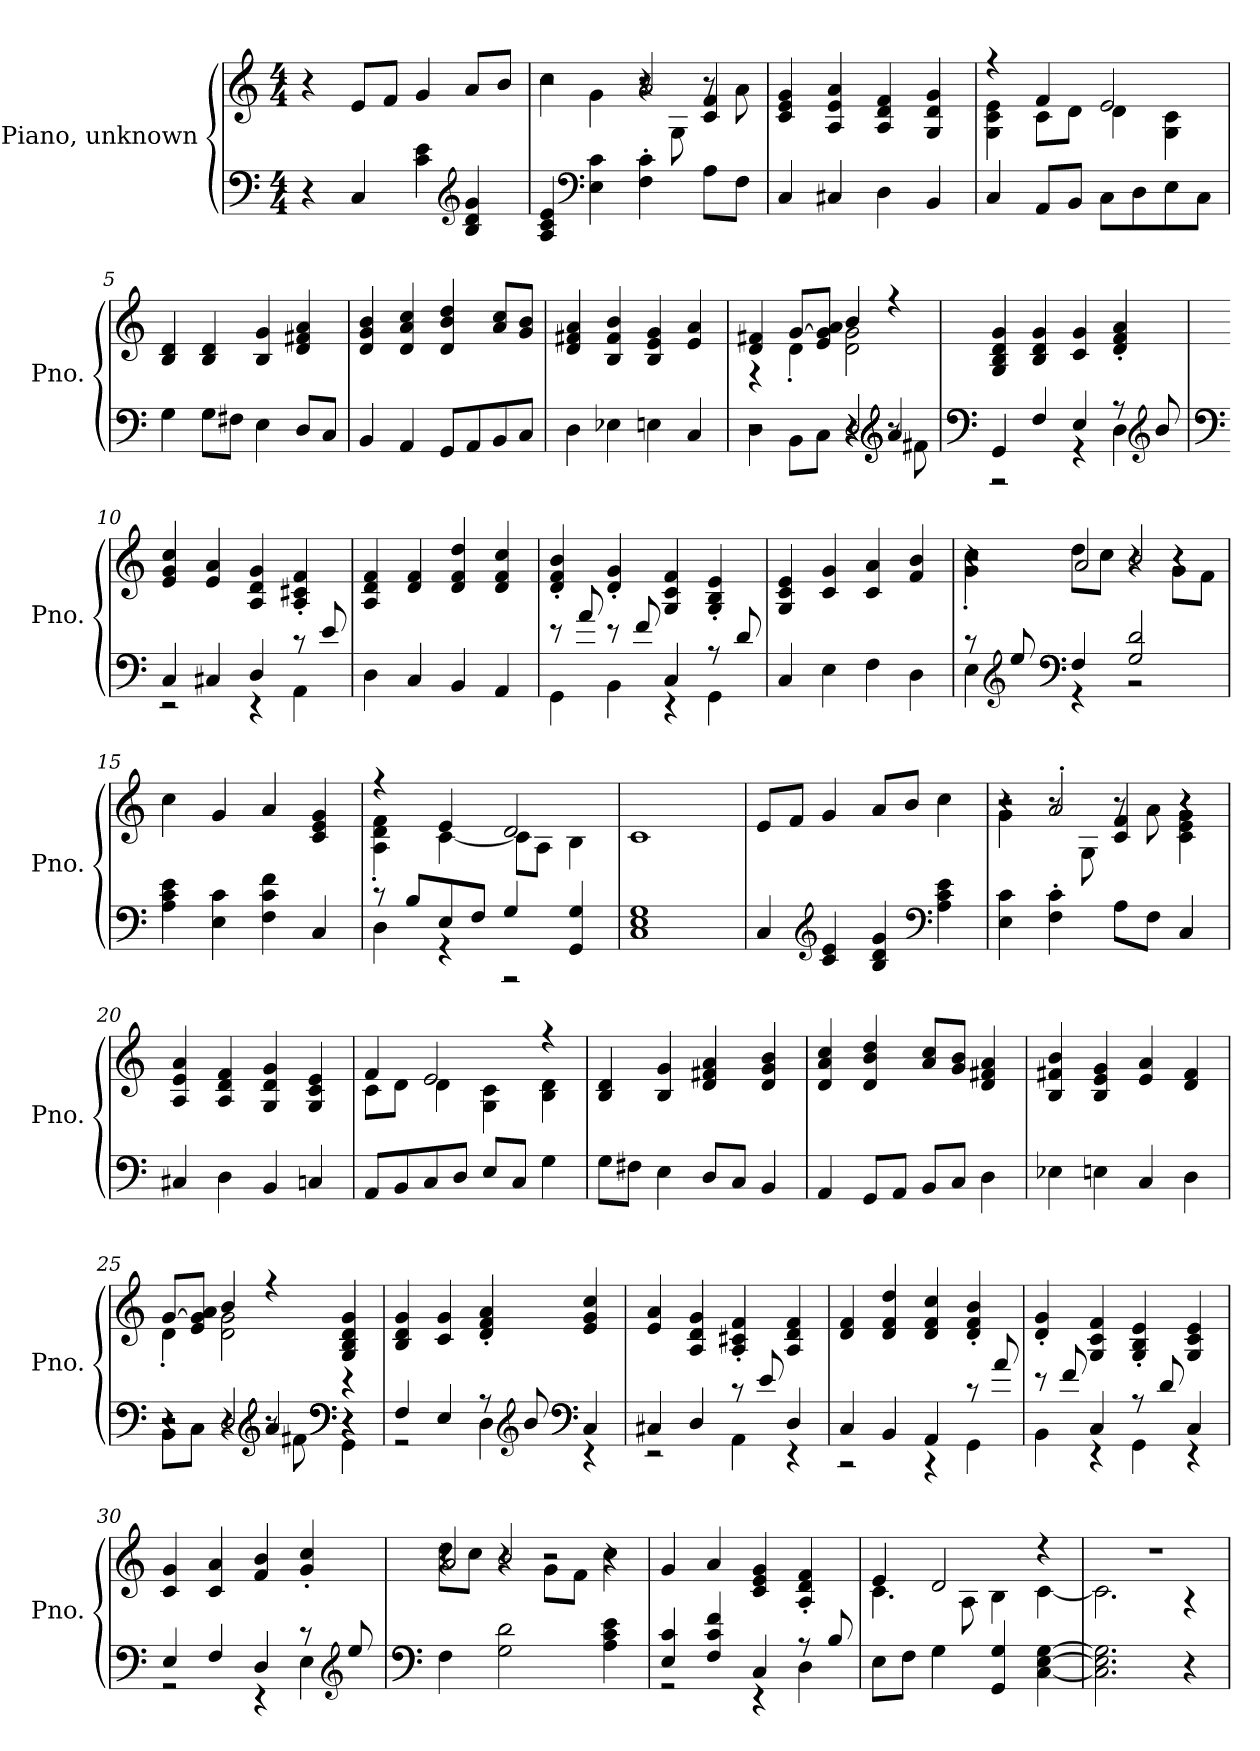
**kern	**kern
*part1	*part1
*staff2	*staff1
*I"Piano, unknown	*
*I'Pno.	*
*clefF4	*clefG2
*k[]	*k[]
*M4/4	*M4/4
*MM120	*MM120
=1	=1
4r	4r
4C/	8e/L
.	8f/J
4c\ 4e\	4g/
*clefG2	*
4B/ 4d/ 4g/	8a/L
.	8b/J
=2	=2
*	*^
*	*	*^
4A/ 4c/ 4e/	2r	4cc\	2r
*clefF4	*	*	*
4E\ 4c\	.	4g\	.
4F\' 4c\'	2a/	8r	4r
.	.	8G\	.
8A\L	.	8r	4c/ 4f/
8F\J	.	8a\	.
*	*v	*v	*v
=3	=3
4C/	4c/ 4e/ 4g/
4C#X/	4A/ 4e/ 4a/
4D\	4A/ 4d/ 4f/
4BB/	4G/ 4d/ 4g/
=4	=4
*	*^
4C/	4r	4G\ 4c\ 4e\
8AA/L	4f/	8c\L
8BB/J	.	8d\J
8C\L	2e/	4d\
8D\	.	.
8E\	.	4G\ 4c\
8C\J	.	.
*	*v	*v
=5	=5
4G\	4B/ 4d/
8G\L	4B/ 4d/
8F#X\J	.
4E\	4B/ 4g/
8D/L	4d/ 4f#X/ 4a/
8C/J	.
!!LO:LB:g=z
=6	=6
4BB/	4d/ 4g/ 4b/
4AA/	4d/ 4a/ 4cc/
8GG/L	4d/ 4b/ 4dd/
8AA/	.
8BB/	8a/ 8cc/L
8C/J	8g/ 8b/J
=7	=7
4D\	4d/ 4f#X/ 4a/
4E-X\	4B/ 4f#/ 4b/
4En\	4B/ 4e/ 4g/
4C/	4e/ 4a/
=8	=8
*^	*^
*	*^	*	*
2r	4D\	2r	4d/ 4f#X/	4r
.	8BB\L	.	[8g/L	4d'\
.	8C\J	.	8e/ 8g/] 8a/J	.
4r	4r	2D/	4b/	2d\ 2g\
*clefG2	*	*	*	*
4a/	8r	.	4r	.
.	8f#X\	.	.	.
*v	*v	*v	*	*
*	*v	*v
=9	=9
*clefF4	*
*^	*
4GG/	2r	4G/ 4B/ 4d/ 4g/
4F/	.	4B/ 4d/ 4g/
4E/	4r	4c/ 4g/
8r	4D\	4d/' 4f/' 4a/'
*clefG2	*	*
8b/	.	.
=10	=10	=10
*clefF4	*	*
4C/	2r	4e/ 4g/ 4cc/
4C#X/	.	4e/ 4a/
4D/	4r	4A/ 4d/ 4g/
8r	4AA\	4A/' 4c#X/' 4f/'
8e/	.	.
*v	*v	*
!!LO:LB:g=z
=11	=11
4D\	4A/ 4d/ 4f/
4C/	4d/ 4f/
4BB/	4d/ 4f/ 4dd/
4AA/	4d/ 4f/ 4cc/
=12	=12
*^	*
8r	4GG\	4d/' 4f/' 4b/'
8a/	.	.
8r	4BB\	4d/' 4g/'
8f/	.	.
4C/	4r	4G/ 4c/ 4f/
8r	4GG\	4G/' 4B/' 4e/'
8d/	.	.
*v	*v	*
=13	=13
4C/	4G/ 4c/ 4e/
4E\	4c/ 4g/
4F\	4c/ 4a/
4D\	4f/ 4b/
=14	=14
*^	*^
*	*	*	*^
8r	4E\	2r	4g\' 4cc\'	4r
*clefG2	*	*	*	*
8ee/	.	.	.	.
*clefF4	*	*	*	*
4F/	4r	.	8dd\L	2a/
.	.	.	8cc\J	.
2G/ 2d/	2r	2b/	4r	.
.	.	.	8g\L	4r
.	.	.	8f\J	.
*v	*v	*	*	*
*	*v	*v	*v
=15	=15
4A\ 4c\ 4e\	4cc\
4E\ 4c\	4g/
4F\ 4c\ 4f\	4a/
4C/	4c/ 4e/ 4g/
!!LO:LB:g=z
=16	=16
*^	*^
8r	4D\	4r	4A\' 4d\' 4f\'
8B/L	.	.	.
8E/	4r	4e/	[4c\
8F/J	.	.	.
4G/	2r	2d/	8c\L]
.	.	.	8A\J
4GG/ 4G/	.	.	4B\
*v	*v	*	*
*	*v	*v
=17	=17
1C 1E 1G	1c
=18	=18
4C/	8e/L
.	8f/J
*clefG2	*
4c/ 4e/	4g/
4B/ 4d/ 4g/	8a/L
.	8b/J
*clefF4	*
4A\ 4c\ 4e\	4cc\
=19	=19
*	*^
*	*	*^
4E\ 4c\	4r	4g\	2r
4F\' 4c\'	2a'/	8r	.
.	.	8G\	.
8A\L	.	8r	4c/ 4f/
8F\J	.	8a\	.
4C/	4r	4c\ 4e\ 4g\	4r
*	*v	*v	*v
=20	=20
4C#X/	4A/ 4e/ 4a/
4D\	4A/ 4d/ 4f/
4BB/	4G/ 4d/ 4g/
4Cn/	4G/ 4c/ 4e/
=21	=21
*	*^
8AA/L	4f/	8c\L
8BB/	.	8d\J
8C/	2e/	4d\
8D/J	.	.
8E/L	.	4G\ 4c\
8C/J	.	.
4G\	4r	4B\ 4d\
*	*v	*v
!!LO:LB:g=z
=22	=22
8G\L	4B/ 4d/
8F#X\J	.
4E\	4B/ 4g/
8D/L	4d/ 4f#X/ 4a/
8C/J	.
4BB/	4d/ 4g/ 4b/
=23	=23
4AA/	4d/ 4a/ 4cc/
8GG/L	4d/ 4b/ 4dd/
8AA/J	.
8BB/L	8a/ 8cc/L
8C/J	8g/ 8b/J
4D\	4d/ 4f#X/ 4a/
=24	=24
4E-X\	4B/ 4f#X/ 4b/
4En\	4B/ 4e/ 4g/
4C/	4e/ 4a/
4D\	4d/ 4f#/
=25	=25
*^	*^
*	*^	*	*
2r	8BB\L	4r	[8g/L	4d'\
.	8C\J	.	8e/ 8g/] 8a/J	.
.	4r	2D/	4b/	2d\ 2g\
*clefG2	*	*	*	*
4a/	8r	.	4r	.
.	8f#X\	.	.	.
*clefF4	*	*	*	*
4r	4GG\	4r	4G/ 4B/ 4d/ 4g/	4r
*	*v	*v	*	*
*	*	*v	*v
=26	=26	=26
4F/	2r	4B/ 4d/ 4g/
4E/	.	4c/ 4g/
8r	4D\	4d/' 4f/' 4a/'
*clefG2	*	*
8b/	.	.
*clefF4	*	*
4C/	4r	4e/ 4g/ 4cc/
!!LO:LB:g=z
=27	=27	=27
4C#X/	2r	4e/ 4a/
4D/	.	4A/ 4d/ 4g/
8r	4AA\	4A/' 4c#X/' 4f/'
8e/	.	.
4D/	4r	4A/ 4d/ 4f/
=28	=28	=28
4C/	2r	4d/ 4f/
4BB/	.	4d/ 4f/ 4dd/
4AA/	4r	4d/ 4f/ 4cc/
8r	4GG\	4d/' 4f/' 4b/'
8a/	.	.
=29	=29	=29
8r	4BB\	4d/' 4g/'
8f/	.	.
4C/	4r	4G/ 4c/ 4f/
8r	4GG\	4G/' 4B/' 4e/'
8d/	.	.
4C/	4r	4G/ 4c/ 4e/
=30	=30	=30
4E/	2r	4c/ 4g/
4F/	.	4c/ 4a/
4D/	4r	4f/ 4b/
8r	4E\	4g/' 4cc/'
*clefG2	*	*
8ee/	.	.
*v	*v	*
=31	=31
*clefF4	*
*	*^
*	*	*^
4F\	4r	8dd\L	2a/
.	.	8cc\J	.
2G\ 2d\	2b/	4r	.
.	.	8g\L	2r
.	.	8f\J	.
4A\ 4c\ 4e\	4r	4cc\	.
*	*v	*v	*v
!!LO:PB:g=z
=32	=32
*^	*
4E/ 4c/	2r	4g/
4F/ 4c/ 4f/	.	4a/
4C/	4r	4c/ 4e/ 4g/
8r	4D\	4A/' 4d/' 4f/'
8B/	.	.
*v	*v	*
=33	=33
*	*^
8E\L	4e/	4.c\
8F\J	.	.
4G\	2d/	.
.	.	8A\
4GG/ 4G/	.	4B\
[4C\ [4E\ [4G\	4r	[4c\
=34	=34	=34
2.C\] 2.E\] 2.G\]	1r	2.c\]
4r	.	4r
*	*v	*v
=	=
*-	*-
